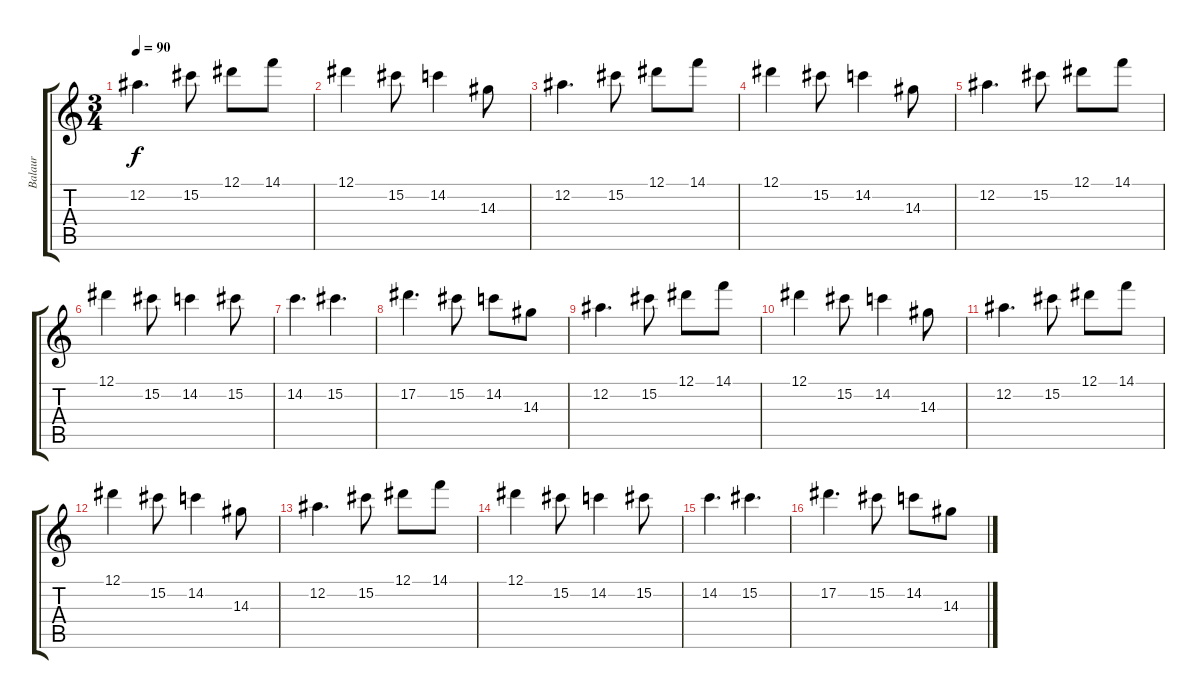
\track ("Balaur" "Balaur") {instrument distortionguitar}
\staff {score tabs}
\tuning (Eb4 Bb3 Gb3 Db3 Ab2 Eb2) {hide}
\ts (3 4)
\tempo 90
\clef g2
\ks c
12.2.4{d dy f} 15.2.8 12.1.8 14.1.8 |
12.1.4 15.2.8 14.2.4 14.3.8 |
12.2.4{d} 15.2.8 12.1.8 14.1.8 |
12.1.4 15.2.8 14.2.4 14.3.8 |
12.2.4{d} 15.2.8 12.1.8 14.1.8 |
12.1.4 15.2.8 14.2.4 15.2.8 |
14.2.4{d} 15.2.4{d} |
17.2.4{d} 15.2.8 14.2.8 14.3.8 |
12.2.4{d} 15.2.8 12.1.8 14.1.8 |
12.1.4 15.2.8 14.2.4 14.3.8 |
12.2.4{d} 15.2.8 12.1.8 14.1.8 |
12.1.4 15.2.8 14.2.4 14.3.8 |
12.2.4{d} 15.2.8 12.1.8 14.1.8 |
12.1.4 15.2.8 14.2.4 15.2.8 |
14.2.4{d} 15.2.4{d} |
17.2.4{d} 15.2.8 14.2.8 14.3.8
